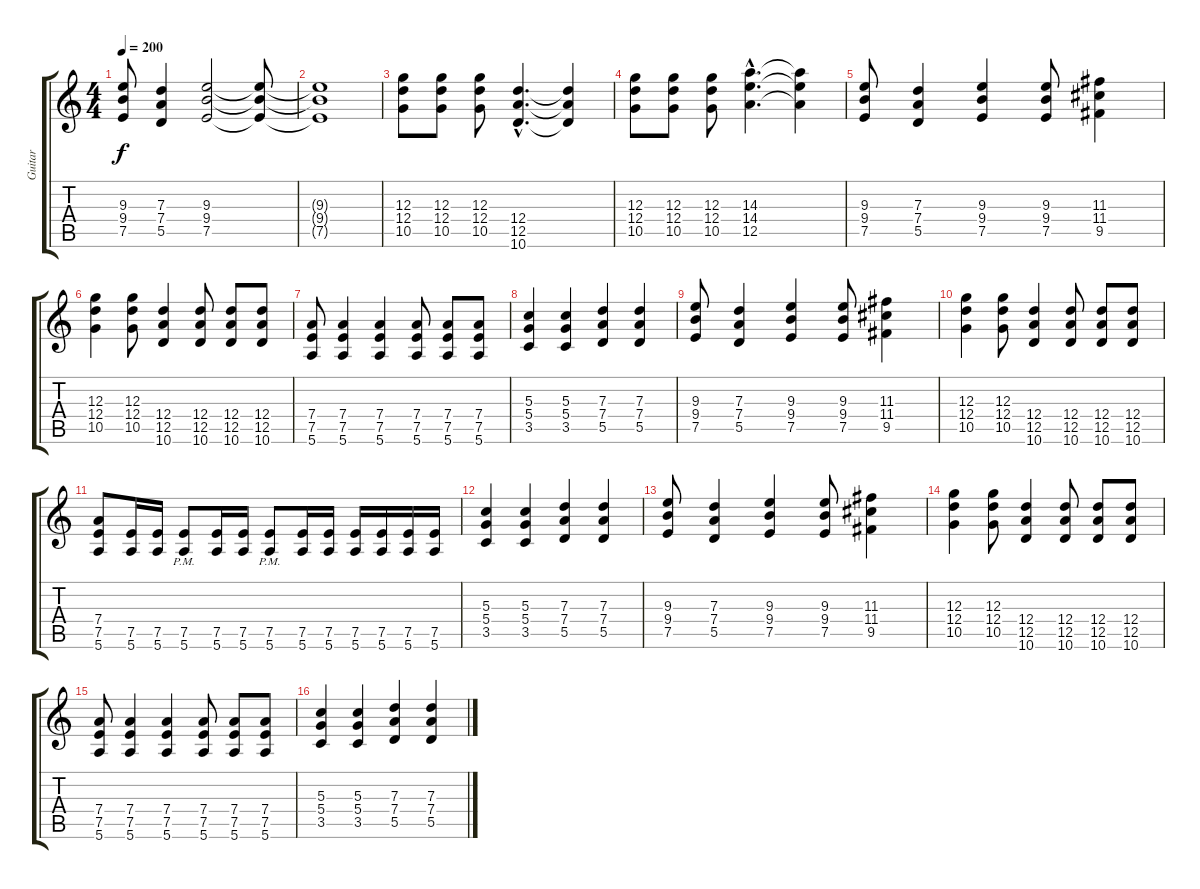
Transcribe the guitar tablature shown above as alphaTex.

\track ("Guitar" "Guitar") {instrument distortionguitar}
\staff {score tabs}
\tuning (E4 B3 G3 D3 A2 E2) {hide}
\ts (4 4)
\tempo 200
\clef g2
\ks c
(9.3 9.4 7.5).8{dy f} (7.3 7.4 5.5).4 (9.3 9.4 7.5).2 (9.3{t} 9.4{t} 7.5{t}).8 |
(9.3{t} 9.4{t} 7.5{t}).1 |
(12.3 12.4 10.5).8 (12.3 12.4 10.5).8 (12.3 12.4 10.5).8 (12.4{hac} 12.5{hac} 10.6{hac}).4{d} (12.4{t} 12.5{t} 10.6{t}).4 |
(12.3 12.4 10.5).8 (12.3 12.4 10.5).8 (12.3 12.4 10.5).8 (14.3{hac} 14.4{hac} 12.5{hac}).4{d} (14.3{t} 14.4{t} 12.5{t}).4 |
(9.3 9.4 7.5).8 (7.3 7.4 5.5).4 (9.3 9.4 7.5).4 (9.3 9.4 7.5).8 (11.3 11.4 9.5).4 |
(12.3 12.4 10.5).4 (12.3 12.4 10.5).8 (12.4 12.5 10.6).4 (12.4 12.5 10.6).8 (12.4 12.5 10.6).8 (12.4 12.5 10.6).8 |
(7.4 7.5 5.6).8 (7.4 7.5 5.6).4 (7.4 7.5 5.6).4 (7.4 7.5 5.6).8 (7.4 7.5 5.6).8 (7.4 7.5 5.6).8 |
(5.3 5.4 3.5).4 (5.3 5.4 3.5).4 (7.3 7.4 5.5).4 (7.3 7.4 5.5).4 |
(9.3 9.4 7.5).8 (7.3 7.4 5.5).4 (9.3 9.4 7.5).4 (9.3 9.4 7.5).8 (11.3 11.4 9.5).4 |
(12.3 12.4 10.5).4 (12.3 12.4 10.5).8 (12.4 12.5 10.6).4 (12.4 12.5 10.6).8 (12.4 12.5 10.6).8 (12.4 12.5 10.6).8 |
(7.4 7.5 5.6).8 (7.5 5.6).16 (7.5 5.6).16 (7.5{pm} 5.6{pm}).8 (7.5 5.6).16 (7.5 5.6).16 (7.5{pm} 5.6{pm}).8 (7.5 5.6).16 (7.5 5.6).16 (7.5 5.6).16 (7.5 5.6).16 (7.5 5.6).16 (7.5 5.6).16 |
(5.3 5.4 3.5).4 (5.3 5.4 3.5).4 (7.3 7.4 5.5).4 (7.3 7.4 5.5).4 |
(9.3 9.4 7.5).8 (7.3 7.4 5.5).4 (9.3 9.4 7.5).4 (9.3 9.4 7.5).8 (11.3 11.4 9.5).4 |
(12.3 12.4 10.5).4 (12.3 12.4 10.5).8 (12.4 12.5 10.6).4 (12.4 12.5 10.6).8 (12.4 12.5 10.6).8 (12.4 12.5 10.6).8 |
(7.4 7.5 5.6).8 (7.4 7.5 5.6).4 (7.4 7.5 5.6).4 (7.4 7.5 5.6).8 (7.4 7.5 5.6).8 (7.4 7.5 5.6).8 |
(5.3 5.4 3.5).4 (5.3 5.4 3.5).4 (7.3 7.4 5.5).4 (7.3 7.4 5.5).4
